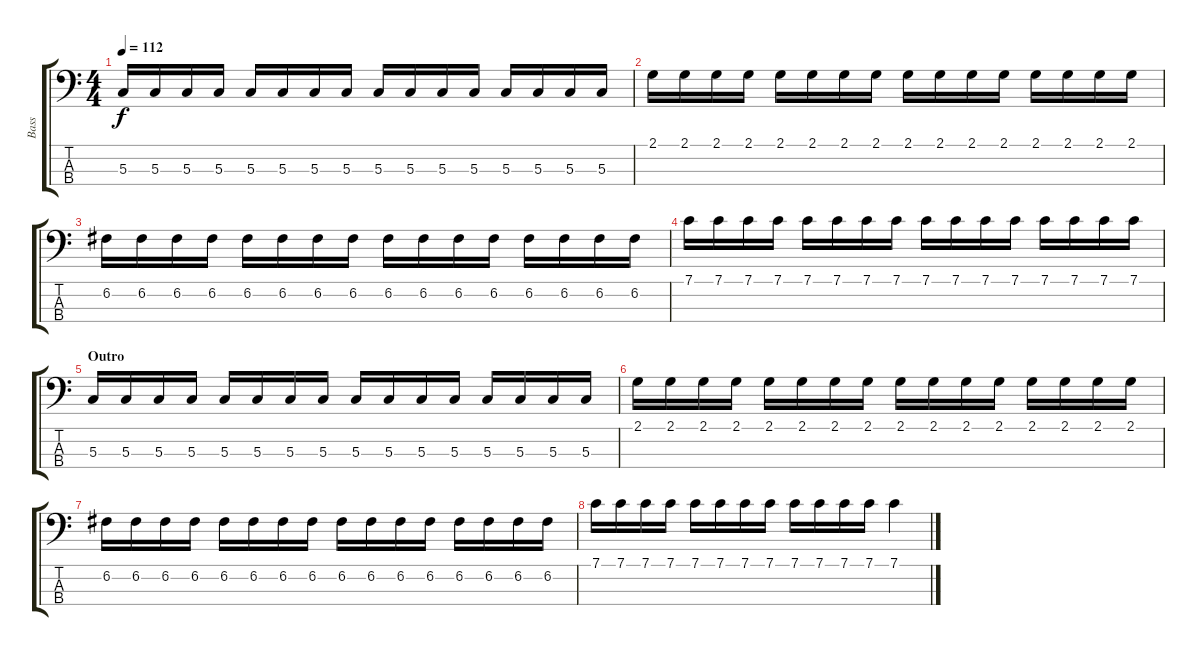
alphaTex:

\track ("Bass" "Bass") {instrument electricbassfinger}
\staff {score tabs}
\tuning (F2 C2 G1 C1) {hide}
\ts (4 4)
\tempo 112
\clef f4
\ks c
5.3.16{dy f} 5.3.16 5.3.16 5.3.16 5.3.16 5.3.16 5.3.16 5.3.16 5.3.16 5.3.16 5.3.16 5.3.16 5.3.16 5.3.16 5.3.16 5.3.16 |
2.1.16 2.1.16 2.1.16 2.1.16 2.1.16 2.1.16 2.1.16 2.1.16 2.1.16 2.1.16 2.1.16 2.1.16 2.1.16 2.1.16 2.1.16 2.1.16 |
6.2.16 6.2.16 6.2.16 6.2.16 6.2.16 6.2.16 6.2.16 6.2.16 6.2.16 6.2.16 6.2.16 6.2.16 6.2.16 6.2.16 6.2.16 6.2.16 |
7.1.16 7.1.16 7.1.16 7.1.16 7.1.16 7.1.16 7.1.16 7.1.16 7.1.16 7.1.16 7.1.16 7.1.16 7.1.16 7.1.16 7.1.16 7.1.16 |
\section ("" "Outro")
5.3.16 5.3.16 5.3.16 5.3.16 5.3.16 5.3.16 5.3.16 5.3.16 5.3.16 5.3.16 5.3.16 5.3.16 5.3.16 5.3.16 5.3.16 5.3.16 |
2.1.16 2.1.16 2.1.16 2.1.16 2.1.16 2.1.16 2.1.16 2.1.16 2.1.16 2.1.16 2.1.16 2.1.16 2.1.16 2.1.16 2.1.16 2.1.16 |
6.2.16 6.2.16 6.2.16 6.2.16 6.2.16 6.2.16 6.2.16 6.2.16 6.2.16 6.2.16 6.2.16 6.2.16 6.2.16 6.2.16 6.2.16 6.2.16 |
7.1.16 7.1.16 7.1.16 7.1.16 7.1.16 7.1.16 7.1.16 7.1.16 7.1.16 7.1.16 7.1.16 7.1.16 7.1.4
